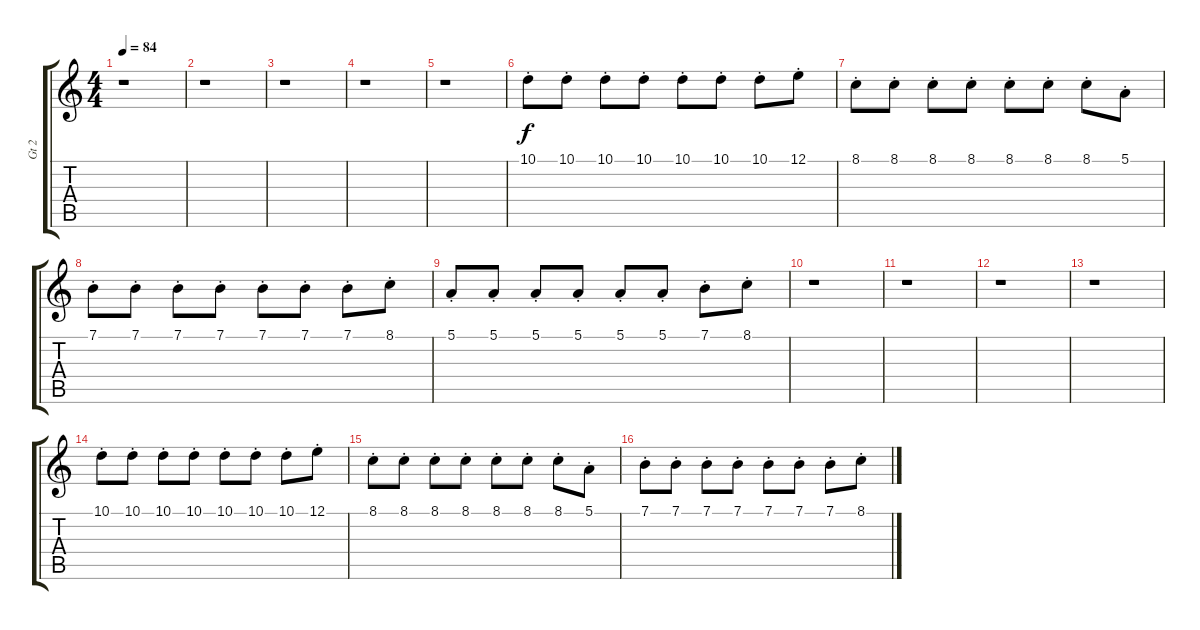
\track ("Gt 2" "Gt 2") {instrument pizzicatostrings}
\staff {score tabs}
\tuning (E4 B3 G3 D3 A2 E2) {hide}
\ts (4 4)
\tempo 84
\clef g2
\ks c
r.1{dy f} |
r.1 |
r.1 |
r.1 |
r.1 |
10.1{st}.8 10.1{st}.8 10.1{st}.8 10.1{st}.8 10.1{st}.8 10.1{st}.8 10.1{st}.8 12.1{st}.8 |
8.1{st}.8 8.1{st}.8 8.1{st}.8 8.1{st}.8 8.1{st}.8 8.1{st}.8 8.1{st}.8 5.1{st}.8 |
7.1{st}.8 7.1{st}.8 7.1{st}.8 7.1{st}.8 7.1{st}.8 7.1{st}.8 7.1{st}.8 8.1{st}.8 |
5.1{st}.8 5.1{st}.8 5.1{st}.8 5.1{st}.8 5.1{st}.8 5.1{st}.8 7.1{st}.8 8.1{st}.8 |
r.1 |
r.1 |
r.1 |
r.1 |
10.1{st}.8 10.1{st}.8 10.1{st}.8 10.1{st}.8 10.1{st}.8 10.1{st}.8 10.1{st}.8 12.1{st}.8 |
8.1{st}.8 8.1{st}.8 8.1{st}.8 8.1{st}.8 8.1{st}.8 8.1{st}.8 8.1{st}.8 5.1{st}.8 |
7.1{st}.8 7.1{st}.8 7.1{st}.8 7.1{st}.8 7.1{st}.8 7.1{st}.8 7.1{st}.8 8.1{st}.8
